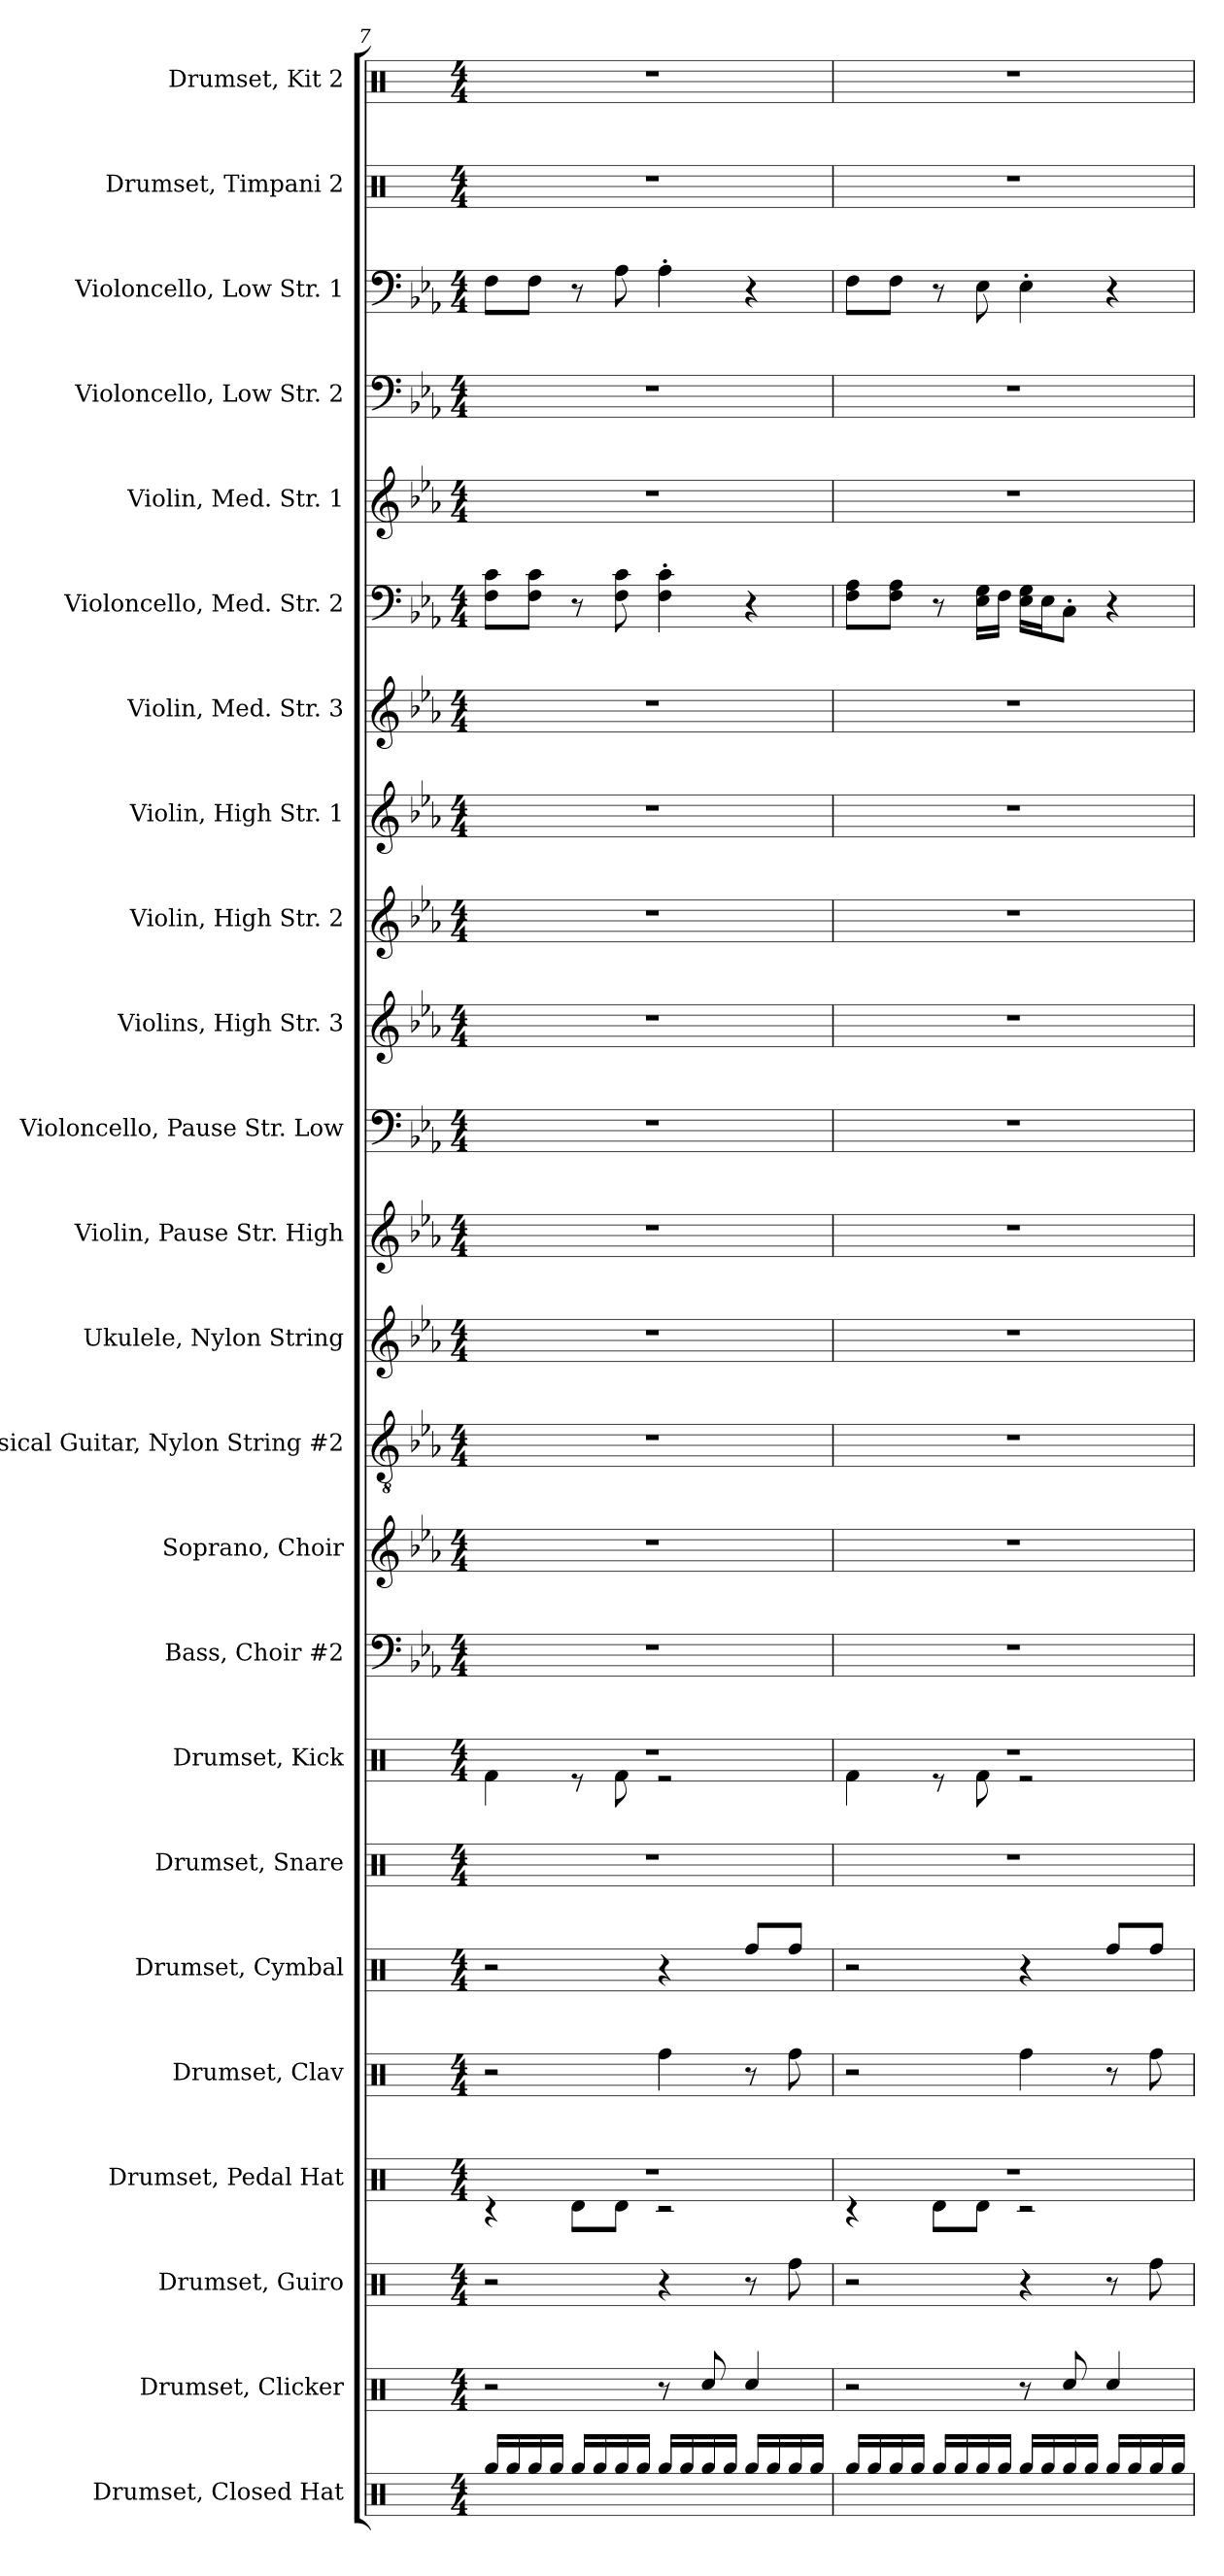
**kern	**kern	**kern	**kern	**kern	**kern	**kern	**kern	**kern	**kern	**kern	**kern	**kern	**kern	**kern	**kern	**kern	**kern	**kern	**kern	**kern	**kern	**kern	**kern
*part24	*part23	*part22	*part21	*part20	*part19	*part18	*part17	*part16	*part15	*part14	*part13	*part12	*part11	*part10	*part9	*part8	*part7	*part6	*part5	*part4	*part3	*part2	*part1
*staff24	*staff23	*staff22	*staff21	*staff20	*staff19	*staff18	*staff17	*staff16	*staff15	*staff14	*staff13	*staff12	*staff11	*staff10	*staff9	*staff8	*staff7	*staff6	*staff5	*staff4	*staff3	*staff2	*staff1
*I"Drumset, Closed Hat	*I"Drumset, Clicker	*I"Drumset, Guiro	*I"Drumset, Pedal Hat	*I"Drumset, Clav	*I"Drumset, Cymbal	*I"Drumset, Snare	*I"Drumset, Kick	*I"Bass, Choir #2	*I"Soprano, Choir	*I"Classical Guitar, Nylon String #2	*I"Ukulele, Nylon String	*I"Violin, Pause Str. High	*I"Violoncello, Pause Str. Low	*I"Violins, High Str. 3	*I"Violin, High Str. 2	*I"Violin, High Str. 1	*I"Violin, Med. Str. 3	*I"Violoncello, Med. Str. 2	*I"Violin, Med. Str. 1	*I"Violoncello, Low Str. 2	*I"Violoncello, Low Str. 1	*I"Drumset, Timpani 2	*I"Drumset, Kit 2
*I'D. Set	*I'D. Set	*I'D. Set	*I'D. Set	*I'D. Set	*I'D. Set	*I'D. Set	*I'D. Set	*I'B.	*I'S.	*I'Guit.	*I'Uk.	*I'Vln.	*I'Vc.	*I'Vlns.	*I'Vln.	*I'Vln.	*I'Vln.	*I'Vc.	*I'Vln.	*I'Vc.	*I'Vc.	*I'D. Set	*I'D. Set
*clefX	*clefX	*clefX	*clefX	*clefX	*clefX	*clefX	*clefX	*clefF4	*clefG2	*clefGv2	*clefG2	*clefG2	*clefF4	*clefG2	*clefG2	*clefG2	*clefG2	*clefF4	*clefG2	*clefF4	*clefF4	*clefX	*clefX
*k[]	*k[]	*k[]	*k[]	*k[]	*k[]	*k[]	*k[]	*k[b-e-a-]	*k[b-e-a-]	*k[b-e-a-]	*k[b-e-a-]	*k[b-e-a-]	*k[b-e-a-]	*k[b-e-a-]	*k[b-e-a-]	*k[b-e-a-]	*k[b-e-a-]	*k[b-e-a-]	*k[b-e-a-]	*k[b-e-a-]	*k[b-e-a-]	*k[]	*k[]
*M4/4	*M4/4	*M4/4	*M4/4	*M4/4	*M4/4	*M4/4	*M4/4	*M4/4	*M4/4	*M4/4	*M4/4	*M4/4	*M4/4	*M4/4	*M4/4	*M4/4	*M4/4	*M4/4	*M4/4	*M4/4	*M4/4	*M4/4	*M4/4
=7	=7	=7	=7	=7	=7	=7	=7	=7	=7	=7	=7	=7	=7	=7	=7	=7	=7	=7	=7	=7	=7	=7	=7
*	*	*	*^	*	*	*	*^	*	*	*	*	*	*	*	*	*	*	*	*	*	*	*	*
16Rgg/LL	2r	2r	1r	4r	2r	2r	1r	1r	4Rf\	1r	1r	1r	1r	1r	1r	1r	1r	1r	1r	8F\ 8c\L	1r	1r	8F\L	1r	1r
16Rgg/	.	.	.	.	.	.	.	.	.	.	.	.	.	.	.	.	.	.	.	.	.	.	.	.	.
16Rgg/	.	.	.	.	.	.	.	.	.	.	.	.	.	.	.	.	.	.	.	8F\ 8c\J	.	.	8F\J	.	.
16Rgg/JJ	.	.	.	.	.	.	.	.	.	.	.	.	.	.	.	.	.	.	.	.	.	.	.	.	.
16Rgg/LL	.	.	.	8Rd\L	.	.	.	.	8r	.	.	.	.	.	.	.	.	.	.	8r	.	.	8r	.	.
16Rgg/	.	.	.	.	.	.	.	.	.	.	.	.	.	.	.	.	.	.	.	.	.	.	.	.	.
16Rgg/	.	.	.	8Rd\J	.	.	.	.	8Rf\	.	.	.	.	.	.	.	.	.	.	8F\ 8c\	.	.	8A-\	.	.
16Rgg/JJ	.	.	.	.	.	.	.	.	.	.	.	.	.	.	.	.	.	.	.	.	.	.	.	.	.
16Rgg/LL	8r	4r	.	2r	4Rff\	4r	.	.	2r	.	.	.	.	.	.	.	.	.	.	4F\' 4c\'	.	.	4A-'\	.	.
16Rgg/	.	.	.	.	.	.	.	.	.	.	.	.	.	.	.	.	.	.	.	.	.	.	.	.	.
16Rgg/	8Rcc/	.	.	.	.	.	.	.	.	.	.	.	.	.	.	.	.	.	.	.	.	.	.	.	.
16Rgg/JJ	.	.	.	.	.	.	.	.	.	.	.	.	.	.	.	.	.	.	.	.	.	.	.	.	.
16Rgg/LL	4Rcc/	8r	.	.	8r	8Rff/L	.	.	.	.	.	.	.	.	.	.	.	.	.	4r	.	.	4r	.	.
16Rgg/	.	.	.	.	.	.	.	.	.	.	.	.	.	.	.	.	.	.	.	.	.	.	.	.	.
16Rgg/	.	8Rff\	.	.	8Rff\	8Rff/J	.	.	.	.	.	.	.	.	.	.	.	.	.	.	.	.	.	.	.
16Rgg/JJ	.	.	.	.	.	.	.	.	.	.	.	.	.	.	.	.	.	.	.	.	.	.	.	.	.
!!LO:PB:g=z
=8	=8	=8	=8	=8	=8	=8	=8	=8	=8	=8	=8	=8	=8	=8	=8	=8	=8	=8	=8	=8	=8	=8	=8	=8	=8
16Rgg/LL	2r	2r	1r	4r	2r	2r	1r	1r	4Rf\	1r	1r	1r	1r	1r	1r	1r	1r	1r	1r	8F\ 8A-\L	1r	1r	8F\L	1r	1r
16Rgg/	.	.	.	.	.	.	.	.	.	.	.	.	.	.	.	.	.	.	.	.	.	.	.	.	.
16Rgg/	.	.	.	.	.	.	.	.	.	.	.	.	.	.	.	.	.	.	.	8F\ 8A-\J	.	.	8F\J	.	.
16Rgg/JJ	.	.	.	.	.	.	.	.	.	.	.	.	.	.	.	.	.	.	.	.	.	.	.	.	.
16Rgg/LL	.	.	.	8Rd\L	.	.	.	.	8r	.	.	.	.	.	.	.	.	.	.	8r	.	.	8r	.	.
16Rgg/	.	.	.	.	.	.	.	.	.	.	.	.	.	.	.	.	.	.	.	.	.	.	.	.	.
16Rgg/	.	.	.	8Rd\J	.	.	.	.	8Rf\	.	.	.	.	.	.	.	.	.	.	16E-\ 16G\LL	.	.	8E-\	.	.
16Rgg/JJ	.	.	.	.	.	.	.	.	.	.	.	.	.	.	.	.	.	.	.	16F\JJ	.	.	.	.	.
16Rgg/LL	8r	4r	.	2r	4Rff\	4r	.	.	2r	.	.	.	.	.	.	.	.	.	.	16E-\ 16G\LL	.	.	4E-'\	.	.
16Rgg/	.	.	.	.	.	.	.	.	.	.	.	.	.	.	.	.	.	.	.	16E-\J	.	.	.	.	.
16Rgg/	8Rcc/	.	.	.	.	.	.	.	.	.	.	.	.	.	.	.	.	.	.	8C'\J	.	.	.	.	.
16Rgg/JJ	.	.	.	.	.	.	.	.	.	.	.	.	.	.	.	.	.	.	.	.	.	.	.	.	.
16Rgg/LL	4Rcc/	8r	.	.	8r	8Rff/L	.	.	.	.	.	.	.	.	.	.	.	.	.	4r	.	.	4r	.	.
16Rgg/	.	.	.	.	.	.	.	.	.	.	.	.	.	.	.	.	.	.	.	.	.	.	.	.	.
16Rgg/	.	8Rff\	.	.	8Rff\	8Rff/J	.	.	.	.	.	.	.	.	.	.	.	.	.	.	.	.	.	.	.
16Rgg/JJ	.	.	.	.	.	.	.	.	.	.	.	.	.	.	.	.	.	.	.	.	.	.	.	.	.
*	*	*	*v	*v	*	*	*	*v	*v	*	*	*	*	*	*	*	*	*	*	*	*	*	*	*	*
=	=	=	=	=	=	=	=	=	=	=	=	=	=	=	=	=	=	=	=	=	=	=	=
*-	*-	*-	*-	*-	*-	*-	*-	*-	*-	*-	*-	*-	*-	*-	*-	*-	*-	*-	*-	*-	*-	*-	*-
